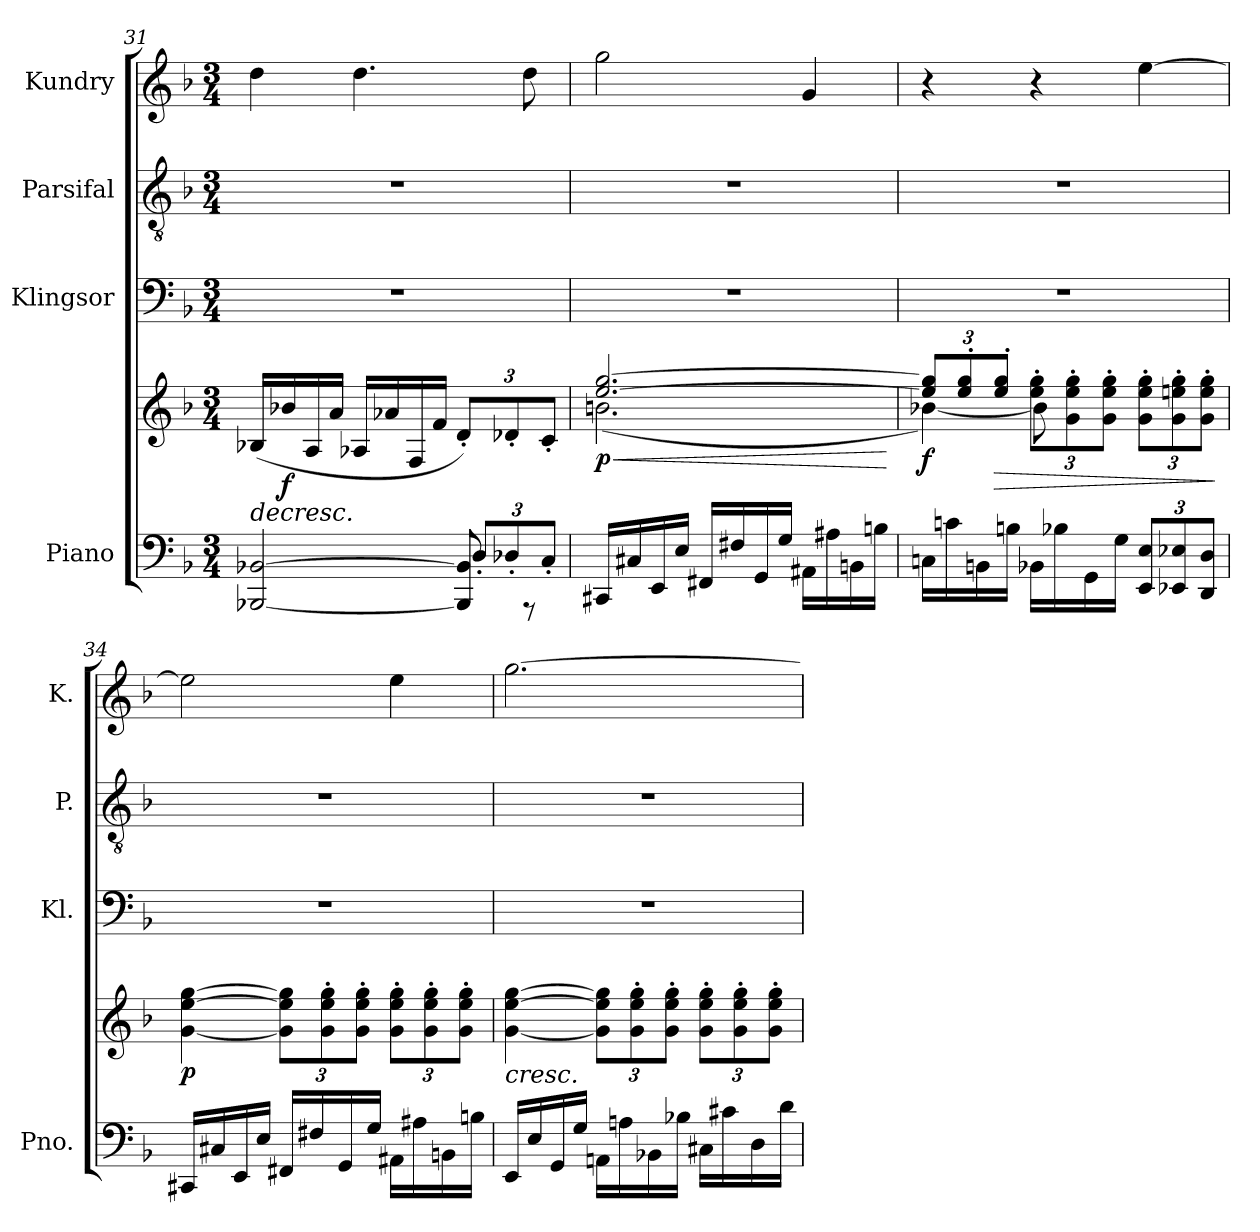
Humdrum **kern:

**kern	**kern	**dynam	**kern	**kern	**kern
*part4	*part4	*part4	*part3	*part2	*part1
*staff5	*staff4	*staff4/5	*staff3	*staff2	*staff1
*I"Piano	*	*	*I"Klingsor	*I"Parsifal	*I"Kundry
*I'Pno.	*	*	*I'Kl.	*I'P.	*I'K.
*clefF4	*clefG2	*	*clefF4	*clefGv2	*clefG2
*k[b-]	*k[b-]	*	*k[b-]	*k[b-]	*k[b-]
*M3/4	*M3/4	*	*M3/4	*M3/4	*M3/4
=31	=31	=31	=31	=31	=31
*^	*	*	*	*	*
!	!	!	!LO:HP:b	!	!	!
[2BBB-X/ [2BB-X/	2ryy	(<16B-X/LL	>	2.r	2.r	4dd\
!	!	!	!LO:DY:b	!	!	!
.	.	16b-X/	f	.	.	.
.	.	16A/	.	.	.	.
.	.	16a/JJ	.	.	.	.
.	.	16A-X/LL	.	.	.	4.dd\
.	.	16a-X/	.	.	.	.
.	.	16F/	.	.	.	.
.	.	16f/JJ	.	.	.	.
*	*Xbrackettup	*Xbrackettup	*	*	*	*
8BBB-/] 8BB-/]	12D'/L	12d'/L)	]	.	.	.
.	12D-X'/	12d-X'/	.	.	.	.
8rAAA	.	.	.	.	.	8dd\
.	12C'/J	12c'/J	.	.	.	.
!!LO:LB:g=z
=32	=32	=32	=32	=32	=32	=32
!	!	!	!LO:HP:b	!	!	!
*	*	*^	*	*	*	*
!	!	!	!	!LO:DY:n=1:b	!	!	!
*v	*v	*	*	*	*	*	*
16CC#X/LL	[2.ee/ [2.gg/	(<2.bn\	< p	2.r	2.r	2gg\
16C#X/	.	.	.	.	.	.
16EE/	.	.	.	.	.	.
16E/JJ	.	.	.	.	.	.
16FF#X/LL	.	.	.	.	.	.
16F#X/	.	.	.	.	.	.
16GG/	.	.	.	.	.	.
16G/JJ	.	.	.	.	.	.
16AA#X\LL	.	.	.	.	.	4g/
16A#X\	.	.	.	.	.	.
16BBn\	.	.	.	.	.	.
16Bn\JJ	.	.	.	.	.	.
*	*v	*v	*	*	*	*
.	.	[	.	.	.
=33	=33	=33	=33	=33	=33
*	*^	*	*	*	*
!	!	!	!LO:DY:b	!	!	!
16Cn\LL	12ee/] 12gg/]L	[4b-X\)	f	2.r	2.r	4r
16cn\	.	.	.	.	.	.
.	12ee/' 12gg/'	.	.	.	.	.
16BBn\	.	.	.	.	.	.
!	!	!	!LO:HP:b	!	!	!
.	12ee/' 12gg/'J	.	>	.	.	.
16Bn\JJ	.	.	.	.	.	.
16BB-X\LL	12ee\' 12gg\'L	8b-\]	.	.	.	4r
16B-X\	.	.	.	.	.	.
.	12g\' 12ee\' 12gg\'	.	.	.	.	.
16GG\	.	4.ryy	.	.	.	.
.	12g\' 12ee\' 12gg\'J	.	.	.	.	.
16G\JJ	.	.	.	.	.	.
12EE/ 12E/L	12g\' 12ee\' 12gg\'L	.	.	.	.	[4ee\
12EE-X/ 12E-X/	12g\' 12een\' 12gg\'	.	.	.	.	.
12DD/ 12D/J	12g\' 12ee\' 12gg\'J	.	.	.	.	.
*	*v	*v	*	*	*	*
.	.	]	.	.	.
!!LO:PB:g=z
=34	=34	=34	=34	=34	=34
!	!	!LO:DY:b	!	!	!
16CC#X/LL	[4g\ [4ee\ [4gg\	p	2.r	2.r	2ee\]
16C#X/	.	.	.	.	.
16EE/	.	.	.	.	.
16E/JJ	.	.	.	.	.
16FF#X/LL	12g\] 12ee\] 12gg\]L	.	.	.	.
16F#X/	.	.	.	.	.
.	12g\' 12ee\' 12gg\'	.	.	.	.
16GG/	.	.	.	.	.
.	12g\' 12ee\' 12gg\'J	.	.	.	.
16G/JJ	.	.	.	.	.
16AA#X\LL	12g\' 12ee\' 12gg\'L	.	.	.	4ee\
16A#X\	.	.	.	.	.
.	12g\' 12ee\' 12gg\'	.	.	.	.
16BBn\	.	.	.	.	.
.	12g\' 12ee\' 12gg\'J	.	.	.	.
16Bn\JJ	.	.	.	.	.
=35	=35	=35	=35	=35	=35
!	!LO:TX:b:i:t=cresc.	!	!	!	!
16EE/LL	[4g\ [4ee\ [4gg\	.	2.r	2.r	[2.gg\
16E/	.	.	.	.	.
16GG/	.	.	.	.	.
16G/JJ	.	.	.	.	.
16AAn\LL	12g\] 12ee\] 12gg\]L	.	.	.	.
16An\	.	.	.	.	.
.	12g\' 12ee\' 12gg\'	.	.	.	.
16BB-X\	.	.	.	.	.
.	12g\' 12ee\' 12gg\'J	.	.	.	.
16B-X\JJ	.	.	.	.	.
16C#X\LL	12g\' 12ee\' 12gg\'L	.	.	.	.
16c#X\	.	.	.	.	.
.	12g\' 12ee\' 12gg\'	.	.	.	.
16D\	.	.	.	.	.
.	12g\' 12ee\' 12gg\'J	.	.	.	.
16d\JJ	.	.	.	.	.
=	=	=	=	=	=
*-	*-	*-	*-	*-	*-
